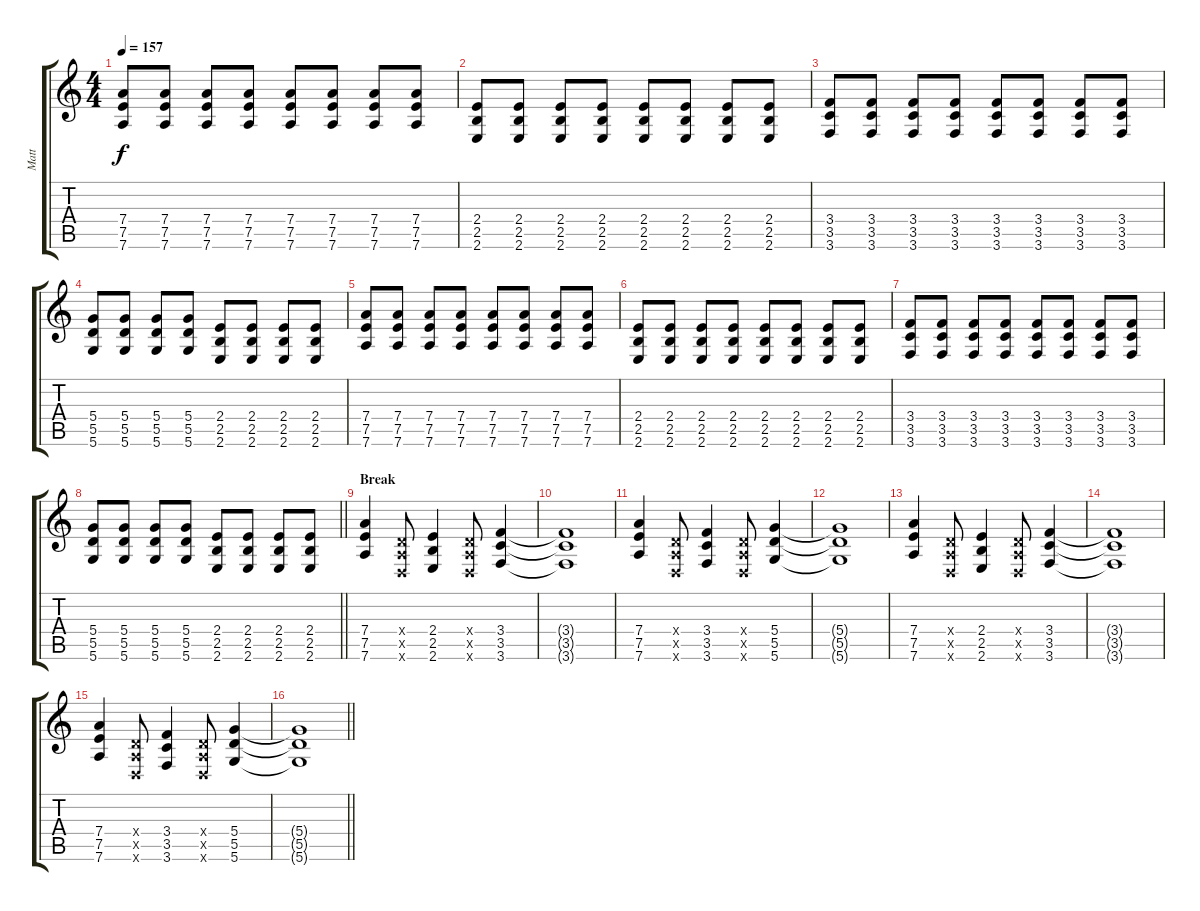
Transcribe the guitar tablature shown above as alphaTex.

\track ("Matt" "Matt") {instrument overdrivenguitar}
\staff {score tabs}
\tuning (E4 B3 G3 D3 A2 D2) {hide}
\ts (4 4)
\tempo 157
\clef g2
\ks c
(7.4 7.5 7.6).8{dy f} (7.4 7.5 7.6).8 (7.4 7.5 7.6).8 (7.4 7.5 7.6).8 (7.4 7.5 7.6).8 (7.4 7.5 7.6).8 (7.4 7.5 7.6).8 (7.4 7.5 7.6).8 |
(2.4 2.5 2.6).8 (2.4 2.5 2.6).8 (2.4 2.5 2.6).8 (2.4 2.5 2.6).8 (2.4 2.5 2.6).8 (2.4 2.5 2.6).8 (2.4 2.5 2.6).8 (2.4 2.5 2.6).8 |
(3.4 3.5 3.6).8 (3.4 3.5 3.6).8 (3.4 3.5 3.6).8 (3.4 3.5 3.6).8 (3.4 3.5 3.6).8 (3.4 3.5 3.6).8 (3.4 3.5 3.6).8 (3.4 3.5 3.6).8 |
(5.4 5.5 5.6).8 (5.4 5.5 5.6).8 (5.4 5.5 5.6).8 (5.4 5.5 5.6).8 (2.4 2.5 2.6).8 (2.4 2.5 2.6).8 (2.4 2.5 2.6).8 (2.4 2.5 2.6).8 |
(7.4 7.5 7.6).8 (7.4 7.5 7.6).8 (7.4 7.5 7.6).8 (7.4 7.5 7.6).8 (7.4 7.5 7.6).8 (7.4 7.5 7.6).8 (7.4 7.5 7.6).8 (7.4 7.5 7.6).8 |
(2.4 2.5 2.6).8 (2.4 2.5 2.6).8 (2.4 2.5 2.6).8 (2.4 2.5 2.6).8 (2.4 2.5 2.6).8 (2.4 2.5 2.6).8 (2.4 2.5 2.6).8 (2.4 2.5 2.6).8 |
(3.4 3.5 3.6).8 (3.4 3.5 3.6).8 (3.4 3.5 3.6).8 (3.4 3.5 3.6).8 (3.4 3.5 3.6).8 (3.4 3.5 3.6).8 (3.4 3.5 3.6).8 (3.4 3.5 3.6).8 |
\barLineRight lightlight
(5.4 5.5 5.6).8 (5.4 5.5 5.6).8 (5.4 5.5 5.6).8 (5.4 5.5 5.6).8 (2.4 2.5 2.6).8 (2.4 2.5 2.6).8 (2.4 2.5 2.6).8 (2.4 2.5 2.6).8 |
\section ("" "Break")
(7.4 7.5 7.6).4 (0.4{x} 0.5{x} 0.6{x}).8 (2.4 2.5 2.6).4 (0.4{x} 0.5{x} 0.6{x}).8 (3.4 3.5 3.6).4 |
(3.4{t} 3.5{t} 3.6{t}).1 |
(7.4 7.5 7.6).4 (0.4{x} 0.5{x} 0.6{x}).8 (3.4 3.5 3.6).4 (0.4{x} 0.5{x} 0.6{x}).8 (5.4 5.5 5.6).4 |
(5.4{t} 5.5{t} 5.6{t}).1 |
(7.4 7.5 7.6).4 (0.4{x} 0.5{x} 0.6{x}).8 (2.4 2.5 2.6).4 (0.4{x} 0.5{x} 0.6{x}).8 (3.4 3.5 3.6).4 |
(3.4{t} 3.5{t} 3.6{t}).1 |
(7.4 7.5 7.6).4 (0.4{x} 0.5{x} 0.6{x}).8 (3.4 3.5 3.6).4 (0.4{x} 0.5{x} 0.6{x}).8 (5.4 5.5 5.6).4 |
\barLineRight lightlight
(5.4{t} 5.5{t} 5.6{t}).1
